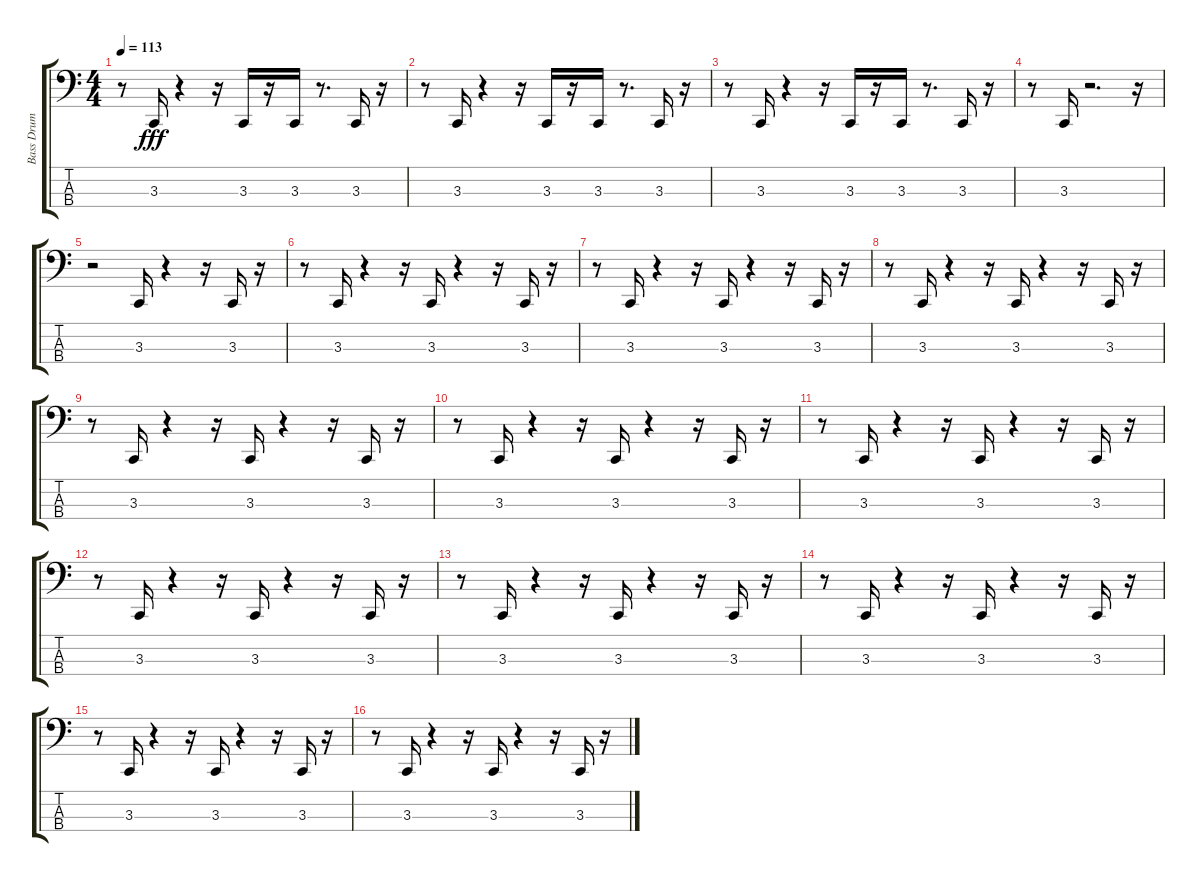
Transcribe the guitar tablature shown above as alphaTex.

\track ("Bass Drum" "Bass Drum") {instrument acousticgrandpiano}
\staff {score tabs}
\tuning (G2 D2 A1 E1) {hide}
\ts (4 4)
\tempo 113
\clef f4
\ks c
r.8{dy fff} 3.3.16 r.4 r.16 3.3.16 r.16 3.3.16 r.8{d} 3.3.16 r.16 |
r.8 3.3.16 r.4 r.16 3.3.16 r.16 3.3.16 r.8{d} 3.3.16 r.16 |
r.8 3.3.16 r.4 r.16 3.3.16 r.16 3.3.16 r.8{d} 3.3.16 r.16 |
r.8 3.3.16 r.2{d} r.16 |
r.2 3.3.16 r.4 r.16 3.3.16 r.16 |
r.8 3.3.16 r.4 r.16 3.3.16 r.4 r.16 3.3.16 r.16 |
r.8 3.3.16 r.4 r.16 3.3.16 r.4 r.16 3.3.16 r.16 |
r.8 3.3.16 r.4 r.16 3.3.16 r.4 r.16 3.3.16 r.16 |
r.8 3.3.16 r.4 r.16 3.3.16 r.4 r.16 3.3.16 r.16 |
r.8 3.3.16 r.4 r.16 3.3.16 r.4 r.16 3.3.16 r.16 |
r.8 3.3.16 r.4 r.16 3.3.16 r.4 r.16 3.3.16 r.16 |
r.8 3.3.16 r.4 r.16 3.3.16 r.4 r.16 3.3.16 r.16 |
r.8 3.3.16 r.4 r.16 3.3.16 r.4 r.16 3.3.16 r.16 |
r.8 3.3.16 r.4 r.16 3.3.16 r.4 r.16 3.3.16 r.16 |
r.8 3.3.16 r.4 r.16 3.3.16 r.4 r.16 3.3.16 r.16 |
r.8 3.3.16 r.4 r.16 3.3.16 r.4 r.16 3.3.16 r.16
